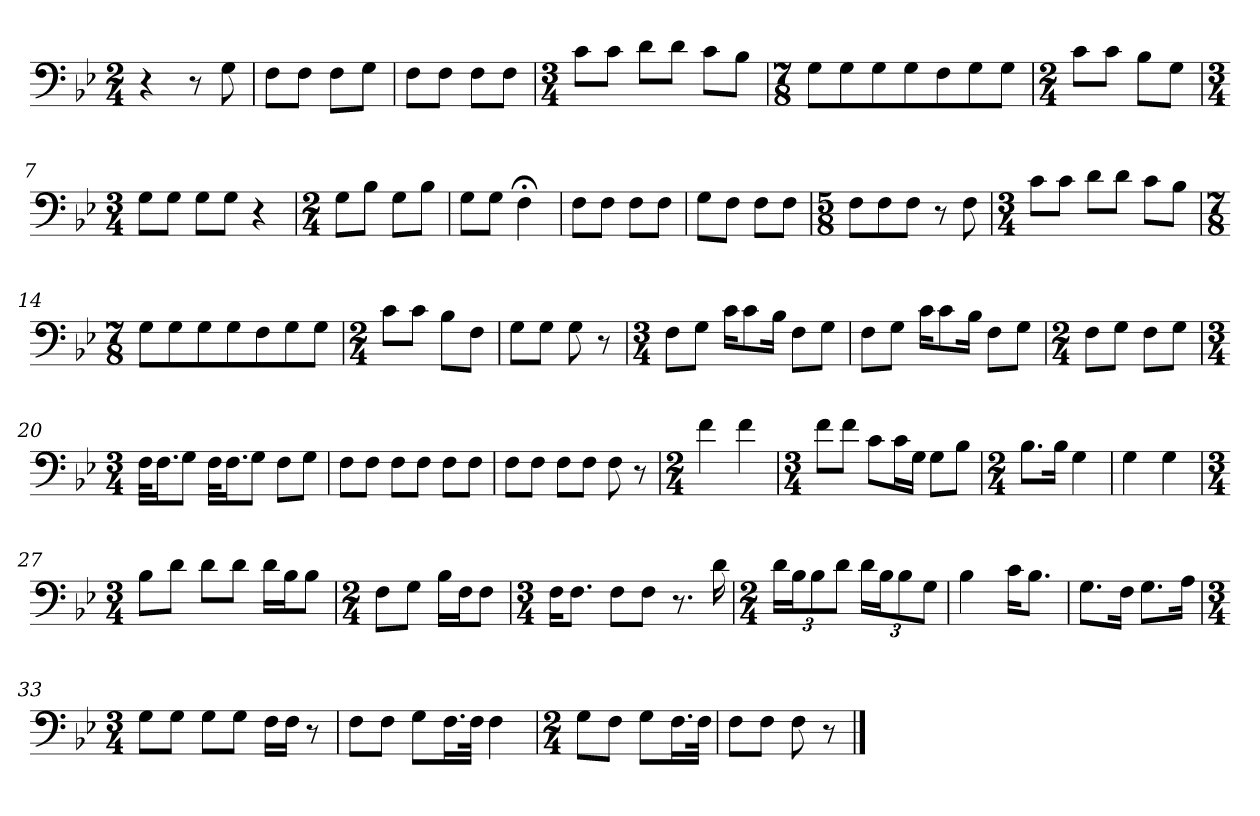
**kern
*part1
*staff1
*clefF4
*k[b-e-]
*M2/4
=1
4r
8r
8G\
=2
8F\L
8F\J
8F\L
8G\J
=3
8F\L
8F\J
8F\L
8F\J
=4
*M3/4
8c\L
8c\J
8d\L
8d\J
8c\L
8B-\J
=5
*M7/8
8G\L
8G\
8G\
8G\
8F\
8G\
8G\J
=6
*M2/4
8c\L
8c\J
8B-\L
8G\J
=7
*M3/4
8G\L
8G\J
8G\L
8G\J
4r
=8
*M2/4
8G\L
8B-\J
8G\L
8B-\J
=9
8G\L
8G\J
4F;<\
=10
8F\L
8F\J
8F\L
8F\J
=11
8G\L
8F\J
8F\L
8F\J
=12
*M5/8
8F\L
8F\
8F\J
8r
8F\
=13
*M3/4
8c\L
8c\J
8d\L
8d\J
8c\L
8B-\J
=14
*M7/8
8G\L
8G\
8G\
8G\
8F\
8G\
8G\J
=15
*M2/4
8c\L
8c\J
8B-\L
8F\J
=16
8G\L
8G\J
8G\
8r
=17
*M3/4
8F\L
8G\J
16c\KL
8c\
16B-\Jk
8F\L
8G\J
=18
8F\L
8G\J
16c\KL
8c\
16B-\Jk
8F\L
8G\J
=19
*M2/4
8F\L
8G\J
8F\L
8G\J
=20
*M3/4
32F\KLL
16.F\J
8G\J
32F\KLL
16.F\J
8G\J
8F\L
8G\J
=21
8F\L
8F\J
8F\L
8F\J
8F\L
8F\J
=22
8F\L
8F\J
8F\L
8F\J
8F\
8r
=23
*M2/4
4f\
4f\
=24
*M3/4
8f\L
8f\J
8c\L
16c\L
16G\JJ
8G\L
8B-\J
=25
*M2/4
8.B-\L
16B-\Jk
4G\
=26
4G\
4G\
=27
*M3/4
8B-\L
8d\J
8d\L
8d\J
16d\LL
16B-\J
8B-\J
=28
*M2/4
8F\L
8G\J
16B-\LL
16F\J
8F\J
=29
*M3/4
16F\KL
8.F\J
8F\L
8F\J
8.r
16d\
=30
*M2/4
24d\LL
24B-\J
12B-\
12d\J
24d\LL
24B-\J
12B-\
12G\J
=31
4B-\
16c\KL
8.B-\J
=32
8.G\L
16F\Jk
8.G\L
16A\Jk
=33
*M3/4
8G\L
8G\J
8G\L
8G\J
16F\LL
16F\JJ
8r
=34
8F\L
8F\J
8G\L
16.F\L
32F\JJk
4F\
=35
*M2/4
8G\L
8F\J
8G\L
16.F\L
32F\JJk
=36
8F\L
8F\J
8F\
8r
==
*-
